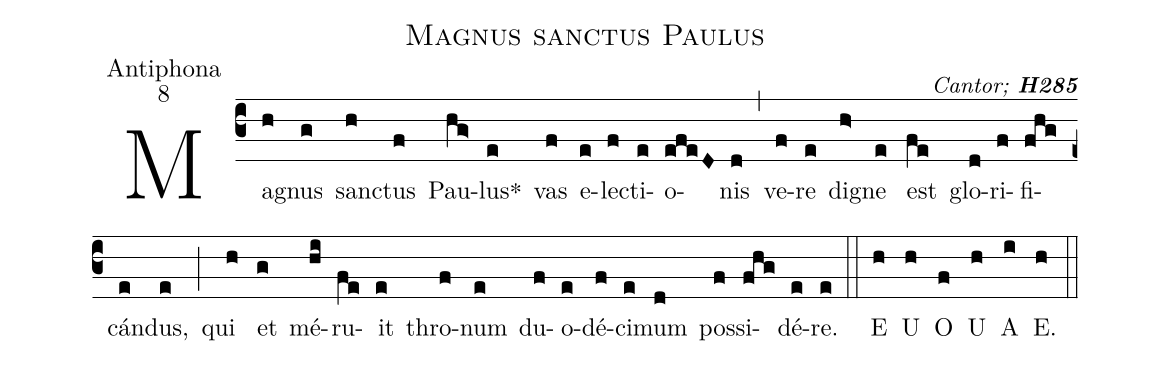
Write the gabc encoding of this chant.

name:Magnus sanctus Paulus;
office-part:Antiphona;
mode:8;
commentary:{\itshape\mdseries Cantor;\/} {\bfseries H285};
%%
(c3) Ma(h)gnus(g) san(h)ctus(f) Pau(hg>)lus<sp>*</sp>(e) vas(f) e(e)le(f)cti(e)o(efeD)nis(d) (,)
ve(f)re(e) di(h>)gne(e) est(fe) glo(d)ri(f)fi(fhg)cán(e)dus,(e) (;)
qui(h) et(g) mé(hi)ru(fe)it(e) thro(f)num(e) du(f)o(e)dé(f)ci(e)mum(d) pos(f)si(fhg)dé(e)re.(e) (::)
<eu>  E(h) U(h) O(f) U(h) A(i) E.(h) </eu> (::)
